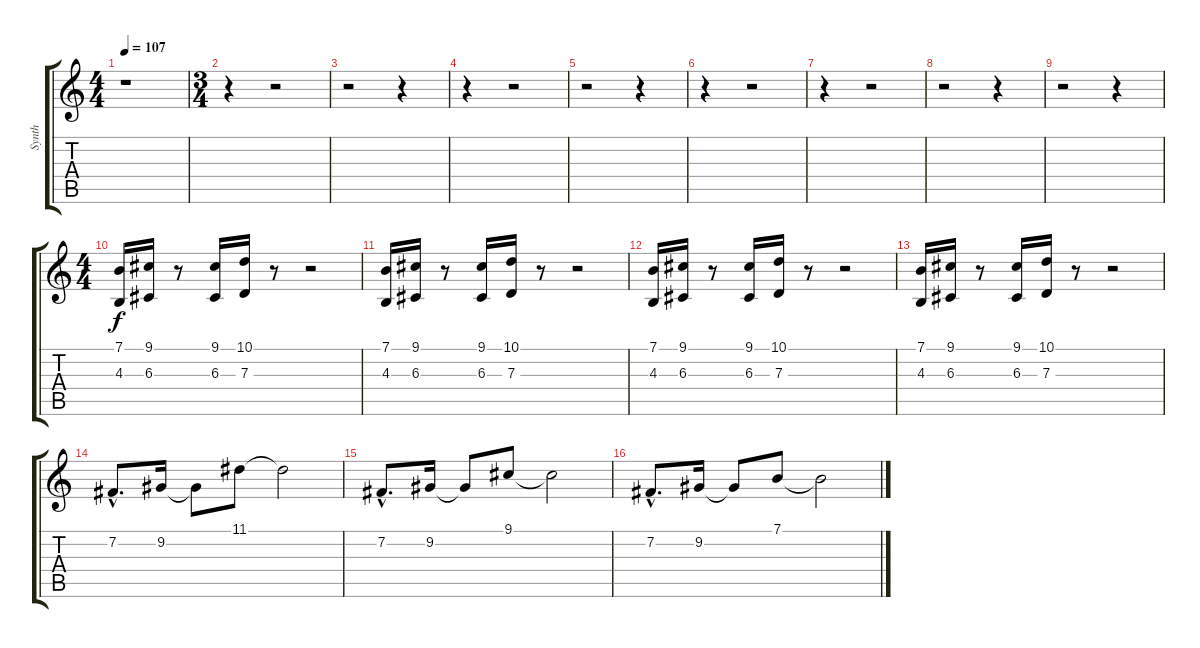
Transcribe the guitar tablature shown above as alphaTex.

\track ("Synth" "Synth") {instrument synthstrings1}
\staff {score tabs}
\tuning (E4 B3 G3 D3 Gb2 B1) {hide}
\ts (4 4)
\tempo 107
\clef g2
\ks c
r.1{dy f} |
\ts (3 4)
r.4 r.2 |
r.2 r.4 |
r.4 r.2 |
r.2 r.4 |
r.4 r.2 |
r.4 r.2 |
r.2 r.4 |
r.2 r.4 |
\ts (4 4)
(7.1 4.3).16 (9.1 6.3).16 r.8 (9.1 6.3).16 (10.1 7.3).16 r.8 r.2 |
(7.1 4.3).16 (9.1 6.3).16 r.8 (9.1 6.3).16 (10.1 7.3).16 r.8 r.2 |
(7.1 4.3).16 (9.1 6.3).16 r.8 (9.1 6.3).16 (10.1 7.3).16 r.8 r.2 |
(7.1 4.3).16 (9.1 6.3).16 r.8 (9.1 6.3).16 (10.1 7.3).16 r.8 r.2 |
7.2{hac}.8{d} 9.2.16 9.2{t}.8 11.1.8 11.1{t}.2 |
7.2{hac}.8{d} 9.2.16 9.2{t}.8 9.1.8 9.1{t}.2 |
7.2{hac}.8{d} 9.2.16 9.2{t}.8 7.1.8 7.1{t}.2
